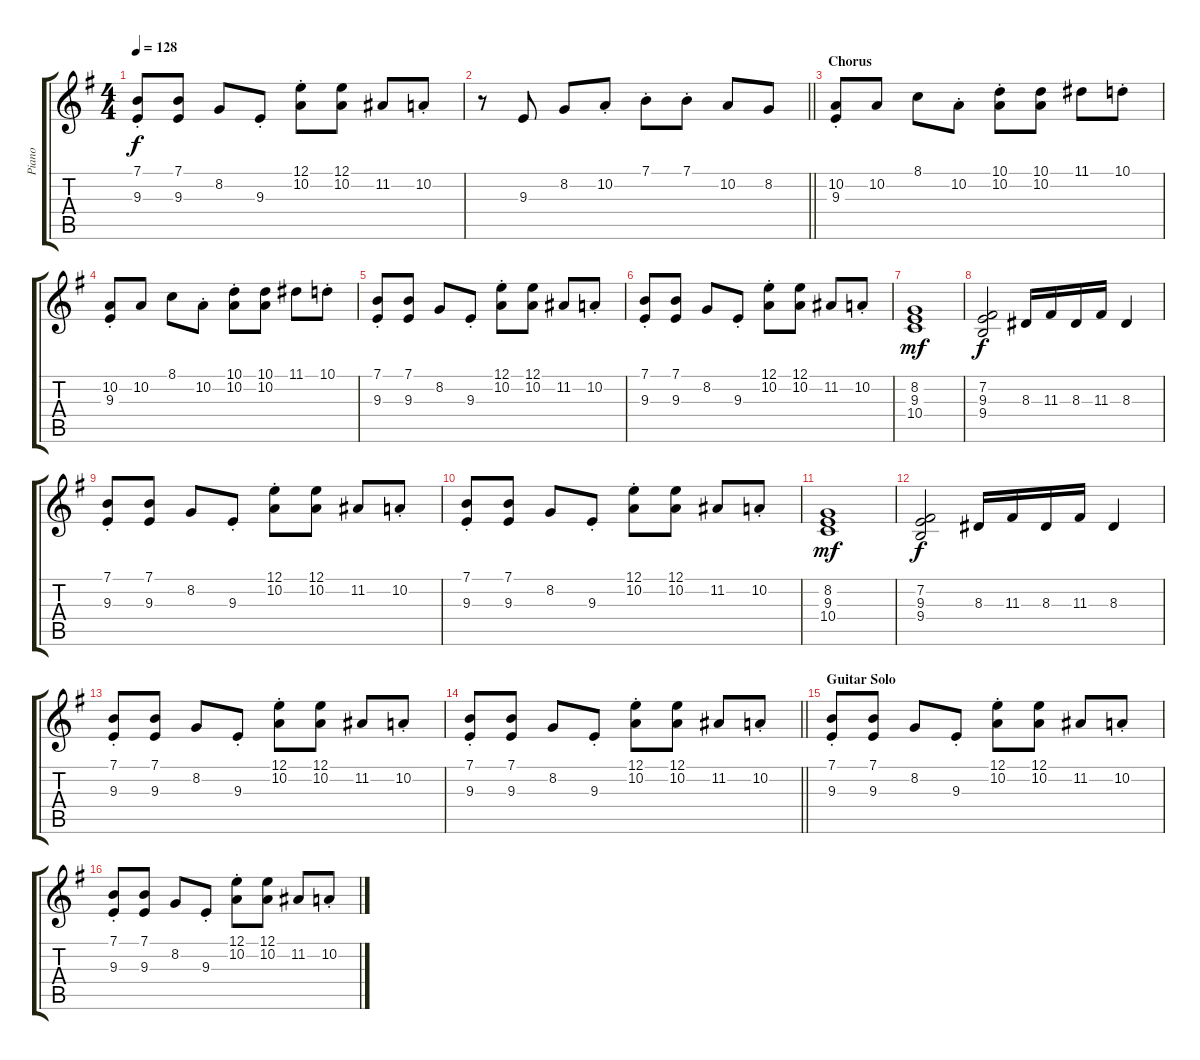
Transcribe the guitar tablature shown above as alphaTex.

\track ("Piano" "Piano") {instrument electricgrandpiano}
\staff {score tabs}
\tuning (E4 B3 G3 D3 A2 E2) {hide}
\ts (4 4)
\tempo 128
\clef g2
\ks g
(7.1{st} 9.3{st}).8{dy f} (7.1 9.3).8 8.2.8 9.3{st}.8 (12.1{st} 10.2{st}).8 (12.1 10.2).8 11.2.8 10.2{st}.8 |
\barLineRight lightlight
r.8 9.3.8 8.2.8 10.2{st}.8 7.1{st}.8 7.1{st}.8 10.2.8 8.2.8 |
\section ("" "Chorus")
(10.2{st} 9.3{st}).8 10.2.8 8.1.8 10.2{st}.8 (10.1{st} 10.2{st}).8 (10.1 10.2).8 11.1.8 10.1{st}.8 |
(10.2{st} 9.3{st}).8 10.2.8 8.1.8 10.2{st}.8 (10.1{st} 10.2{st}).8 (10.1 10.2).8 11.1.8 10.1{st}.8 |
(7.1{st} 9.3{st}).8 (7.1 9.3).8 8.2.8 9.3{st}.8 (12.1{st} 10.2{st}).8 (12.1 10.2).8 11.2.8 10.2{st}.8 |
(7.1{st} 9.3{st}).8 (7.1 9.3).8 8.2.8 9.3{st}.8 (12.1{st} 10.2{st}).8 (12.1 10.2).8 11.2.8 10.2{st}.8 |
(8.2 9.3 10.4).1{dy mf} |
(7.2 9.3 9.4).2{dy f} 8.3.16 11.3.16 8.3.16 11.3.16 8.3.4 |
(7.1{st} 9.3{st}).8 (7.1 9.3).8 8.2.8 9.3{st}.8 (12.1{st} 10.2{st}).8 (12.1 10.2).8 11.2.8 10.2{st}.8 |
(7.1{st} 9.3{st}).8 (7.1 9.3).8 8.2.8 9.3{st}.8 (12.1{st} 10.2{st}).8 (12.1 10.2).8 11.2.8 10.2{st}.8 |
(8.2 9.3 10.4).1{dy mf} |
(7.2 9.3 9.4).2{dy f} 8.3.16 11.3.16 8.3.16 11.3.16 8.3.4 |
(7.1{st} 9.3{st}).8 (7.1 9.3).8 8.2.8 9.3{st}.8 (12.1{st} 10.2{st}).8 (12.1 10.2).8 11.2.8 10.2{st}.8 |
\barLineRight lightlight
(7.1{st} 9.3{st}).8 (7.1 9.3).8 8.2.8 9.3{st}.8 (12.1{st} 10.2{st}).8 (12.1 10.2).8 11.2.8 10.2{st}.8 |
\section ("" "Guitar Solo")
(7.1{st} 9.3{st}).8 (7.1 9.3).8 8.2.8 9.3{st}.8 (12.1{st} 10.2{st}).8 (12.1 10.2).8 11.2.8 10.2{st}.8 |
(7.1{st} 9.3{st}).8 (7.1 9.3).8 8.2.8 9.3{st}.8 (12.1{st} 10.2{st}).8 (12.1 10.2).8 11.2.8 10.2{st}.8
